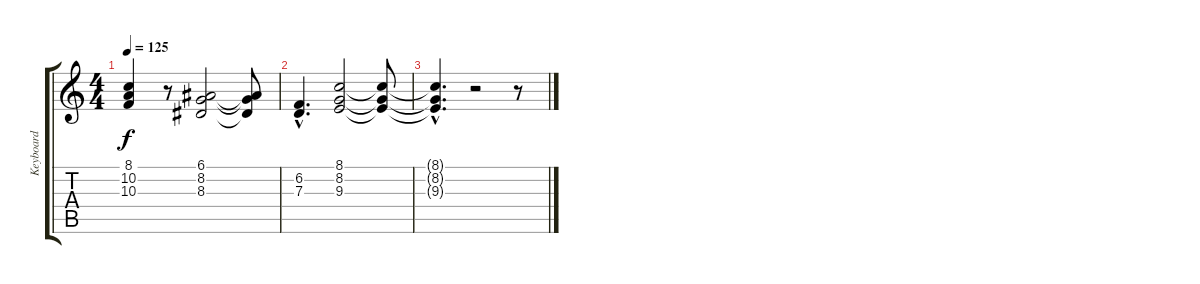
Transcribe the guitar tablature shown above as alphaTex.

\track ("Keyboard" "Keyboard") {instrument drawbarorgan}
\staff {score tabs}
\tuning (E4 B3 G3 D3 A2 E2) {hide}
\ts (4 4)
\tempo 125
\clef g2
\ks c
(8.1 10.2 10.3).4{dy f} r.8 (6.1 8.2 8.3).2 (6.1{t} 8.2{t} 8.3{t}).8 |
(6.2{hac} 7.3{hac}).4{d} (8.1 8.2 9.3).2 (8.1{t} 8.2{t} 9.3{t}).8 |
(8.1{hac t} 8.2{hac t} 9.3{hac t}).4{d} r.2 r.8
